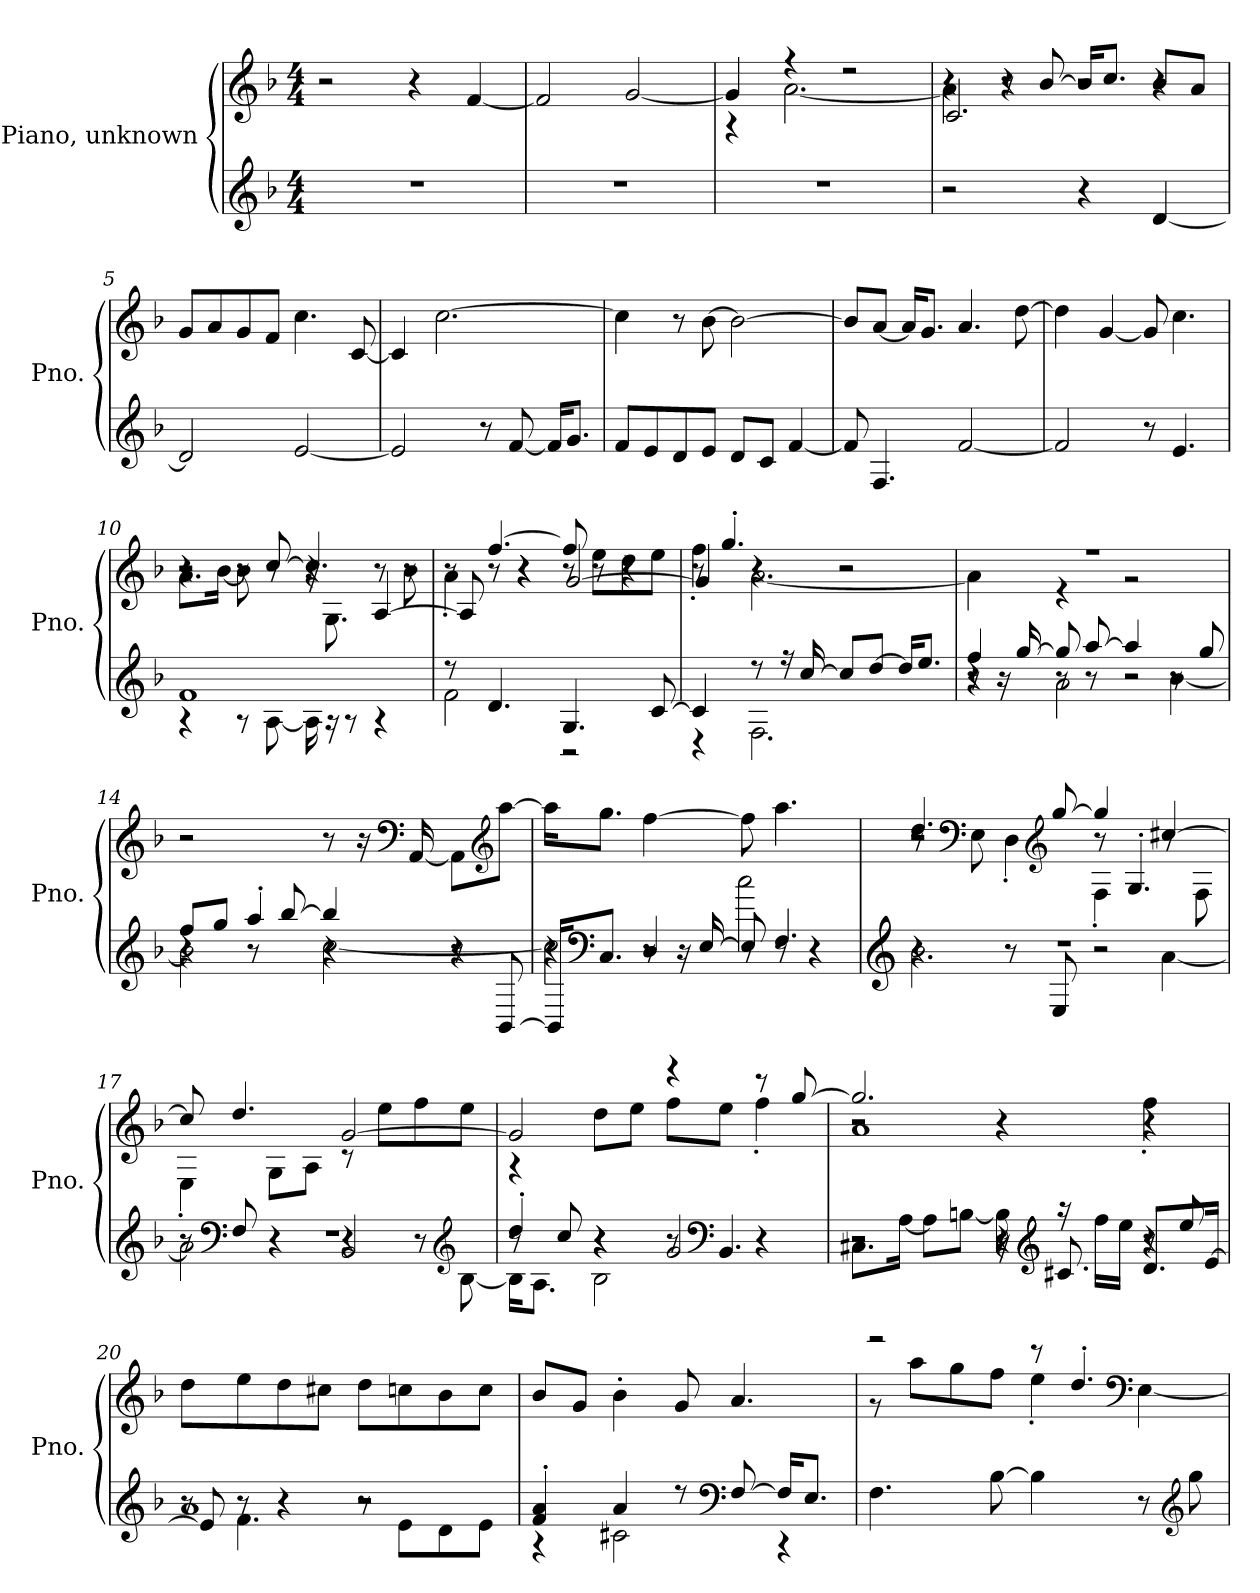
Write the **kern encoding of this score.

**kern	**kern
*part1	*part1
*staff2	*staff1
*I"Piano, unknown	*
*I'Pno.	*
*clefG2	*clefG2
*k[b-]	*k[b-]
*M4/4	*M4/4
*MM120	*MM120
=1	=1
1r	2r
.	4r
.	[4f/
=2	=2
1r	2f/]
.	[2g/
=3	=3
*	*^
1r	4g/]	4r
.	4r	[2.a\
.	2r	.
=4	=4	=4
*	*	*^
2r	4r	4a\]	2.c/
.	8r	4r	.
.	[8b-/	.	.
4r	16b-/KL]	2r	.
.	8.cc/J	.	.
[4d/	8b-/L	.	4r
.	8a/J	.	.
*	*v	*v	*v
=5	=5
2d/]	8g/L
.	8a/
.	8g/
.	8f/J
[2e/	4.cc\
.	[8c/
=6	=6
2e/]	4c/]
.	[2.cc\
8r	.
[8f/	.
16f/KL]	.
8.g/J	.
=7	=7
8f/L	4cc\]
8e/	.
8d/	8r
8e/J	[8b-\
8d/L	2b-\_
8c/J	.
[4f/	.
!!LO:LB:g=z
=8	=8
8f/]	8b-/L]
4.F/	[8a/J
.	16a/KL]
.	8.g/J
[2f/	4.a/
.	[8dd\
=9	=9
2f/]	4dd\]
.	[4g/
8r	8g/]
4.e/	4.cc\
=10	=10
*^	*^
*	*	*	*^
1f	4r	4r	8.a\L	2r
.	.	.	[16b-\Jk	.
.	8r	8r	8b-\]	.
.	[8A\	[8cc/	8r	.
.	16A\]	4.cc/]	16r	4r
.	16r	.	8.G\	.
.	8r	.	.	.
.	4r	.	8r	[4A/
.	.	8r	8b-\	.
=11	=11	=11	=11	=11
8r	2f\	8r	4a'\	8A/]
4.d/	.	[4.ff/	.	8r
.	.	.	4r	4r
4.G/	2r	8ff/]	8r	[2g/
.	.	8r	8ee\L	.
.	.	4r	8dd\	.
[8c/	.	.	8ee\J	.
!!LO:LB:g=z	!!	!!
=12	=12	=12	=12	=12
4c/]	4r	8r	4ff'\	4g/]
.	.	4.gg'/	.	.
8r	2.F\	.	[2.a\	4r
16r	.	.	.	.
[16cc/	.	.	.	.
8cc/L]	.	2r	.	2r
[8dd/J	.	.	.	.
16dd/KL]	.	.	.	.
8.ee/J	.	.	.	.
*	*	*	*v	*v
=13	=13	=13	=13
*	*^	*	*
8r	4r	4ff/	1r	4a\]
16r	.	.	.	.
[16gg/	.	.	.	.
8gg/]	2a\	8r	.	4r
8r	.	[8aa/	.	.
2r	.	4aa/]	.	2r
.	[4b-\	8r	.	.
.	.	8gg/	.	.
*	*	*	*v	*v
=14	=14	=14	=14
4r	2b-\]	8ff/L	2r
.	.	8gg/J	.
8r	.	4aa'/	.
[8bb-/	.	.	.
4bb-/]	[2cc\	4r	8r
.	.	.	16r
*	*	*	*clefF4
.	.	.	[16AA/
4r	.	8r	8AA\L]
*	*	*	*clefG2
.	.	[8BB-/	[8aa\J
!!LO:LB:g=z
=15	=15	=15	=15
4r	2cc\]	16BB-/KL]	16aa\KL]
*clefF4	*	*	*
.	.	8.C/J	8.gg\J
8r	.	4D/	[4ff\
16r	.	.	.
[16E/	.	.	.
8E/]	2cc\	8r	8ff\]
8r	.	4.F/	4.aa\
4r	.	.	.
=16	=16	=16	=16
*clefG2	*	*	*
*	*	*	*^
*	*	*	*	*^
1r	2.b-\	4r	4.dd/	8r	2r
*	*	*	*clefF4	*	*
.	.	.	.	8E\	.
.	.	8r	.	4D'\	.
*	*	*	*clefG2	*	*
.	.	8E/	[8gg/	.	.
.	.	2r	4gg/]	4F'\	8r
.	.	.	.	.	4.G'/
.	[4a\	.	[4cc#X/	8r	.
.	.	.	.	8F\	.
*	*	*	*	*v	*v
=17	=17	=17	=17	=17
1r	2a\]	8r	8cc#/]	4E'\
*clefF4	*	*	*	*
.	.	8F/	4.dd/	.
.	.	4r	.	8G\L
.	.	.	.	8A\J
.	4r	2BB-/	[2g/	8r
.	.	.	.	8ee\L
.	8r	.	.	8ff\
*clefG2	*	*	*	*
.	[8B-\	.	.	8ee\J
!!LO:LB:g=z	!!
=18	=18	=18	=18	=18
4dd'/	16B-\KL]	8r	2g/]	4r
.	8.A\J	.	.	.
.	.	8cc/	.	.
4r	2B-\	4r	.	8dd\L
.	.	.	.	8ee\J
2g/	.	8r	4r	8ff\L
*clefF4	*	*	*	*
.	.	4.BB-/	.	8ee\J
.	4r	.	8r	4ff'\
.	.	.	[8gg/	.
=19	=19	=19	=19	=19
*	*	*	*	*^
2r	8.C#X\L	2r	2.gg/]	2r	1a
.	[16A\Jk	.	.	.	.
.	8A\L]	.	.	.	.
.	[8Bn\J	.	.	.	.
4r	16B\]	16r	.	4r	.
*clefG2	*	*	*	*	*
.	16r	8.c#X/	.	.	.
.	16ff\LL	.	.	.	.
.	16ee\JJ	.	.	.	.
8r	4r	8.d/L	4r	4ff'\	.
8ee/	.	.	.	.	.
.	.	[16e/Jk	.	.	.
*	*	*	*v	*v	*v
=20	=20	=20	=20
1a	8r	8e/]	8dd\L
.	4.f\	8r	8ee\
.	.	4r	8dd\
.	.	.	8cc#X\J
.	8r	2r	8dd\L
.	8e\L	.	8ccn\
.	8d\	.	8b-\
.	8e\J	.	8cc\J
*	*v	*v	*
!!LO:LB:g=z
=21	=21	=21
4f/' 4a/'	4r	8b-/L
.	.	8g/J
4a/	2c#X\	4b-'\
8r	.	8g/
*clefF4	*	*
[8F/	.	4.a/
16F/KL]	4r	.
8.E/J	.	.
*v	*v	*
=22	=22
*	*^
4.F\	2r	8r
.	.	8aa\L
.	.	8gg\
[8B-\	.	8ff\J
4B-\]	8r	4ee'\
.	4.dd'/	.
*	*clefF4	*
8r	.	[4E\
*clefG2	*	*
8gg\	.	.
*	*v	*v
=	=
*-	*-
